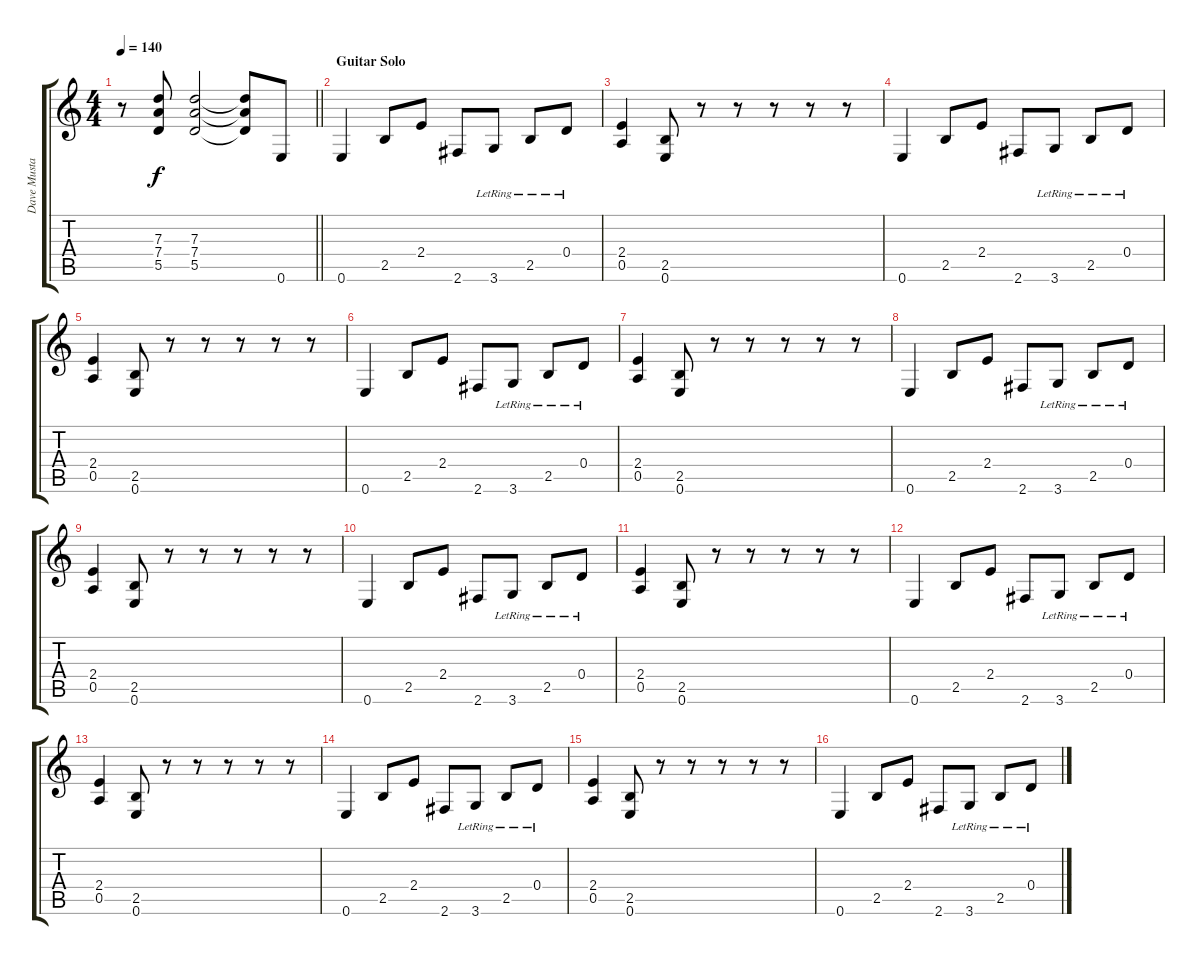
\track ("Dave Mustaine" "Dave Musta") {instrument distortionguitar}
\staff {score tabs}
\tuning (E4 B3 G3 D3 A2 E2) {hide}
\ts (4 4)
\tempo 140
\clef g2
\barLineRight lightlight
\ks c
r.8{dy f} (7.3 7.4 5.5).8 (7.3 7.4 5.5).2 (7.3{t} 7.4{t} 5.5{t}).8 0.6.8 |
\section ("" "Guitar Solo")
0.6.4 2.5.8 2.4.8 2.6.8 3.6{lr}.8 2.5{lr}.8 0.4{lr}.8 |
(2.4 0.5).4 (2.5 0.6).8 r.8 r.8 r.8 r.8 r.8 |
0.6.4 2.5.8 2.4.8 2.6.8 3.6{lr}.8 2.5{lr}.8 0.4{lr}.8 |
(2.4 0.5).4 (2.5 0.6).8 r.8 r.8 r.8 r.8 r.8 |
0.6.4 2.5.8 2.4.8 2.6.8 3.6{lr}.8 2.5{lr}.8 0.4{lr}.8 |
(2.4 0.5).4 (2.5 0.6).8 r.8 r.8 r.8 r.8 r.8 |
0.6.4 2.5.8 2.4.8 2.6.8 3.6{lr}.8 2.5{lr}.8 0.4{lr}.8 |
(2.4 0.5).4 (2.5 0.6).8 r.8 r.8 r.8 r.8 r.8 |
0.6.4 2.5.8 2.4.8 2.6.8 3.6{lr}.8 2.5{lr}.8 0.4{lr}.8 |
(2.4 0.5).4 (2.5 0.6).8 r.8 r.8 r.8 r.8 r.8 |
0.6.4 2.5.8 2.4.8 2.6.8 3.6{lr}.8 2.5{lr}.8 0.4{lr}.8 |
(2.4 0.5).4 (2.5 0.6).8 r.8 r.8 r.8 r.8 r.8 |
0.6.4 2.5.8 2.4.8 2.6.8 3.6{lr}.8 2.5{lr}.8 0.4{lr}.8 |
(2.4 0.5).4 (2.5 0.6).8 r.8 r.8 r.8 r.8 r.8 |
0.6.4 2.5.8 2.4.8 2.6.8 3.6{lr}.8 2.5{lr}.8 0.4{lr}.8
